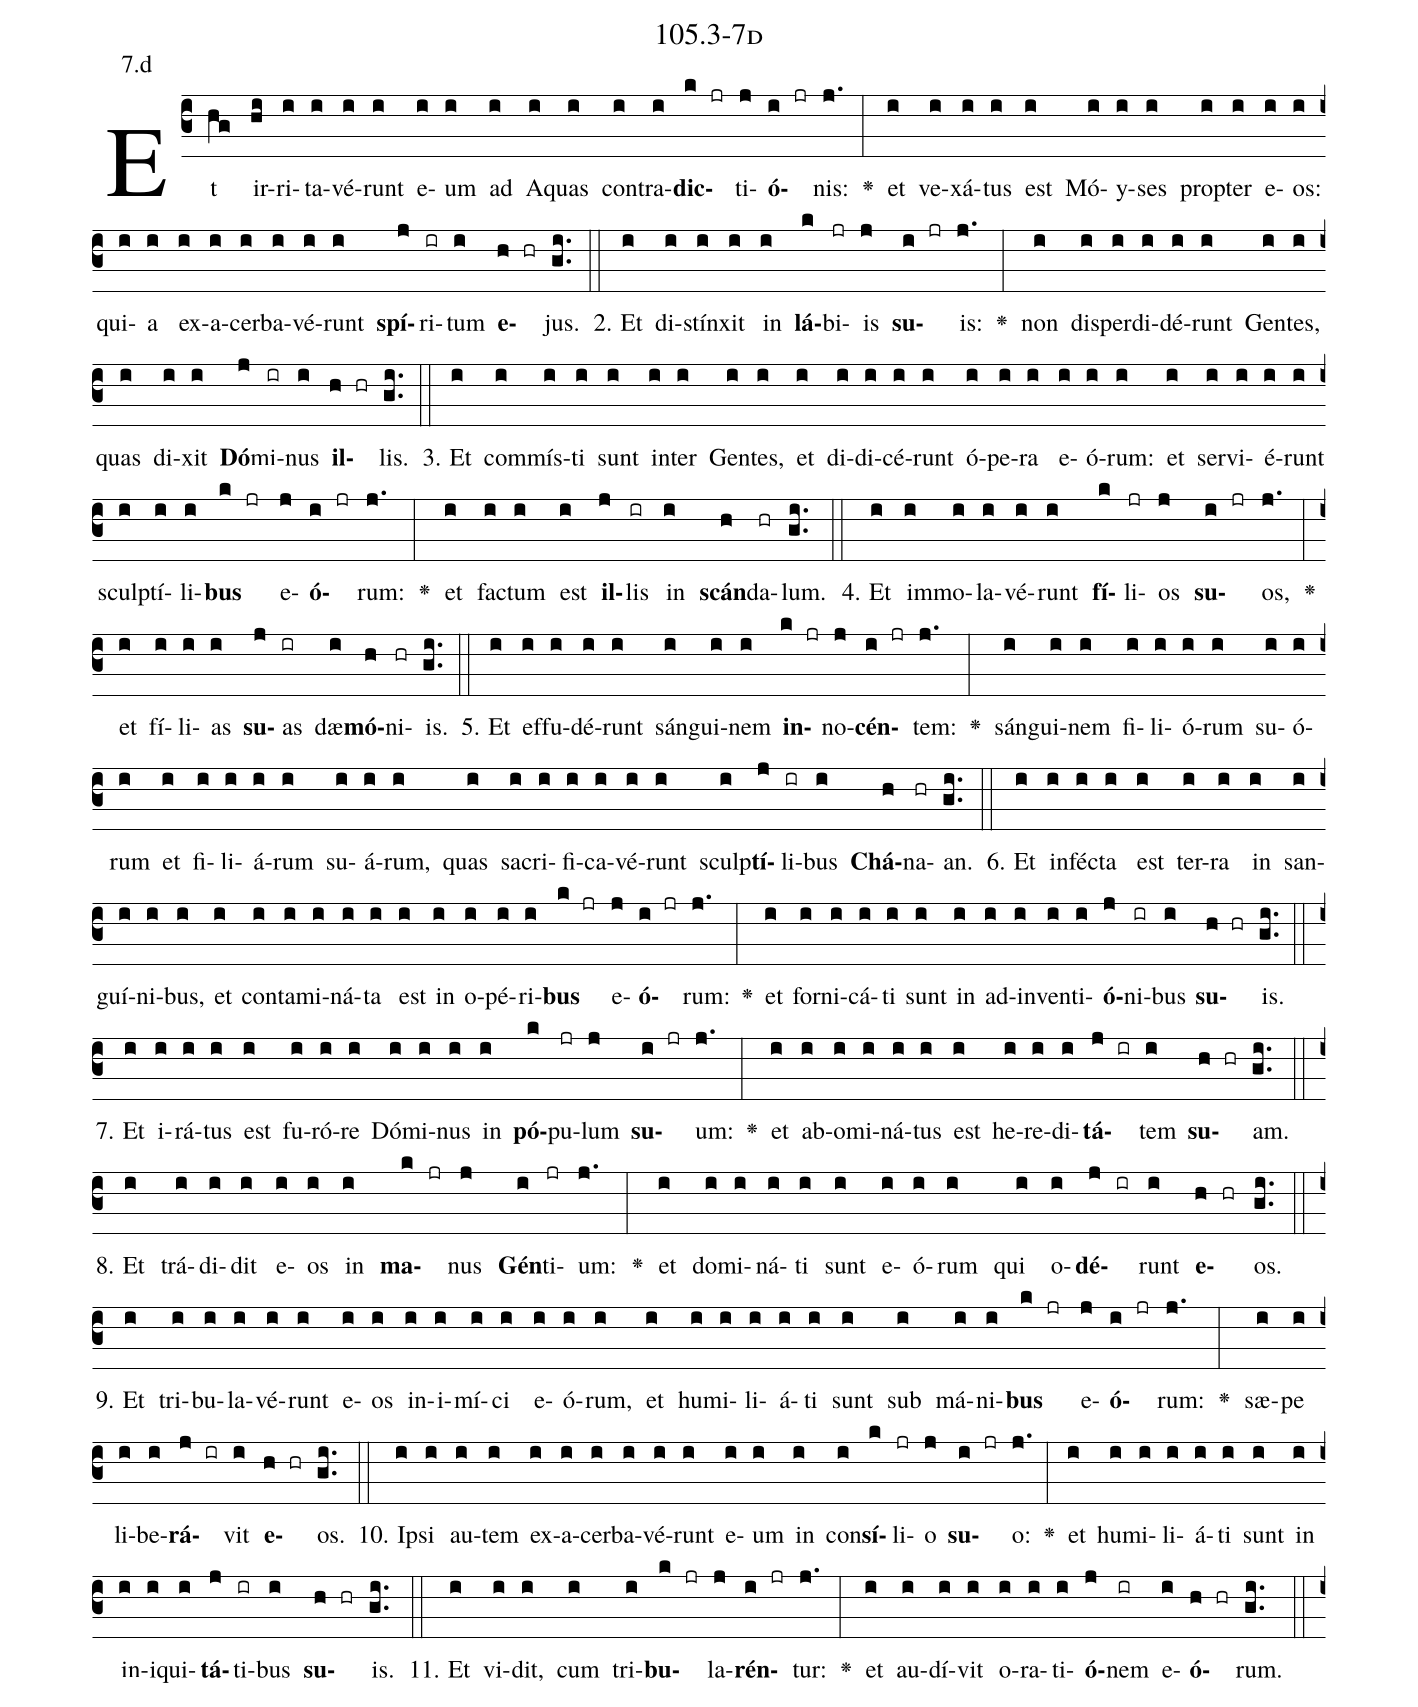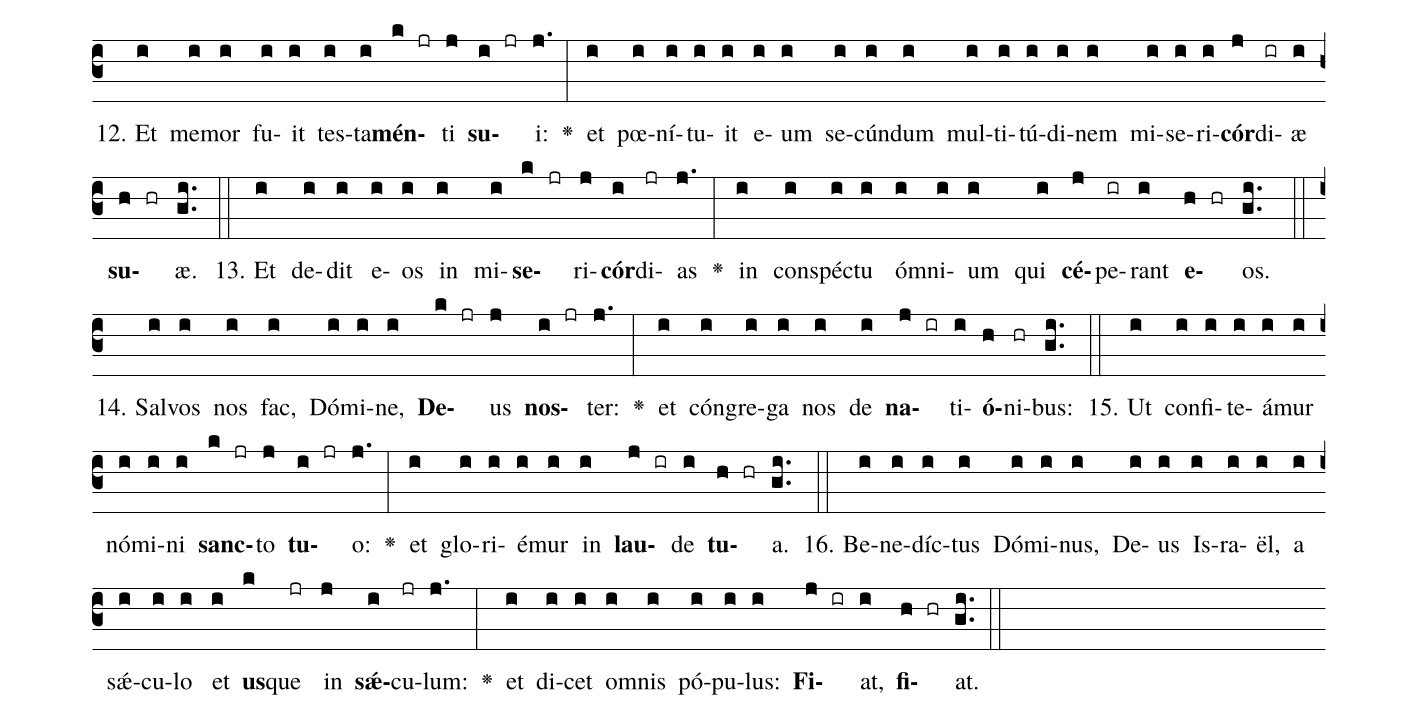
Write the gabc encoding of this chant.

name: 105.3-7d;
annotation: 7.d;
%%
(c3)Et(hg) ir(hi)ri(i)ta(i)vé(i)runt(i) e(i)um(i) ad(i) A(i)quas(i) con(i)tra(i)<b>dic</b>(k jr)ti(j)<b>ó</b>(i jr)nis:(j.) <v>\greheightstar</v>(:) et(i) ve(i)xá(i)tus(i) est(i) Mó(i)y(i)ses(i) prop(i)ter(i) e(i)os:(i) qui(i)a(i) ex(i)a(i)cer(i)ba(i)vé(i)runt(i) <b>spí</b>(j)ri(ir)tum(i) <b>e</b>(h hr)jus.(gi..) (::)
2. Et(i) di(i)stín(i)xit(i) in(i) <b>lá</b>(k)bi(jr)is(j) <b>su</b>(i jr)is:(j.) <v>\greheightstar</v>(:) non(i) dis(i)per(i)di(i)dé(i)runt(i) Gen(i)tes,(i) quas(i) di(i)xit(i) <b>Dó</b>(j)mi(ir)nus(i) <b>il</b>(h hr)lis.(gi..) (::)
3. Et(i) com(i)mís(i)ti(i) sunt(i) in(i)ter(i) Gen(i)tes,(i) et(i) di(i)di(i)cé(i)runt(i) ó(i)pe(i)ra(i) e(i)ó(i)rum:(i) et(i) ser(i)vi(i)é(i)runt(i) sculp(i)tí(i)li(i)<b>bus</b>(k jr) e(j)<b>ó</b>(i jr)rum:(j.) <v>\greheightstar</v>(:) et(i) fac(i)tum(i) est(i) <b>il</b>(j)lis(ir) in(i) <b>scán</b>(h)da(hr)lum.(gi..) (::)
4. Et(i) im(i)mo(i)la(i)vé(i)runt(i) <b>fí</b>(k)li(jr)os(j) <b>su</b>(i jr)os,(j.) <v>\greheightstar</v>(:) et(i) fí(i)li(i)as(i) <b>su</b>(j)as(ir) dæ(i)<b>mó</b>(h)ni(hr)is.(gi..) (::)
5. Et(i) ef(i)fu(i)dé(i)runt(i) sán(i)gui(i)nem(i) <b>in</b>(k jr)no(j)<b>cén</b>(i jr)tem:(j.) <v>\greheightstar</v>(:) sán(i)gui(i)nem(i) fi(i)li(i)ó(i)rum(i) su(i)ó(i)rum(i) et(i) fi(i)li(i)á(i)rum(i) su(i)á(i)rum,(i) quas(i) sa(i)cri(i)fi(i)ca(i)vé(i)runt(i) sculp(i)<b>tí</b>(j)li(ir)bus(i) <b>Chá</b>(h)na(hr)an.(gi..) (::)
6. Et(i) in(i)féc(i)ta(i) est(i) ter(i)ra(i) in(i) san(i)guí(i)ni(i)bus,(i) et(i) con(i)ta(i)mi(i)ná(i)ta(i) est(i) in(i) o(i)pé(i)ri(i)<b>bus</b>(k jr) e(j)<b>ó</b>(i jr)rum:(j.) <v>\greheightstar</v>(:) et(i) for(i)ni(i)cá(i)ti(i) sunt(i) in(i) ad(i)in(i)ven(i)ti(i)<b>ó</b>(j)ni(ir)bus(i) <b>su</b>(h hr)is.(gi..) (::)
7. Et(i) i(i)rá(i)tus(i) est(i) fu(i)ró(i)re(i) Dó(i)mi(i)nus(i) in(i) <b>pó</b>(k)pu(jr)lum(j) <b>su</b>(i jr)um:(j.) <v>\greheightstar</v>(:) et(i) ab(i)o(i)mi(i)ná(i)tus(i) est(i) he(i)re(i)di(i)<b>tá</b>(j ir)tem(i) <b>su</b>(h hr)am.(gi..) (::)
8. Et(i) trá(i)di(i)dit(i) e(i)os(i) in(i) <b>ma</b>(k jr)nus(j) <b>Gén</b>(i)ti(jr)um:(j.) <v>\greheightstar</v>(:) et(i) do(i)mi(i)ná(i)ti(i) sunt(i) e(i)ó(i)rum(i) qui(i) o(i)<b>dé</b>(j ir)runt(i) <b>e</b>(h hr)os.(gi..) (::)
9. Et(i) tri(i)bu(i)la(i)vé(i)runt(i) e(i)os(i) in(i)i(i)mí(i)ci(i) e(i)ó(i)rum,(i) et(i) hu(i)mi(i)li(i)á(i)ti(i) sunt(i) sub(i) má(i)ni(i)<b>bus</b>(k jr) e(j)<b>ó</b>(i jr)rum:(j.) <v>\greheightstar</v>(:) sæ(i)pe(i) li(i)be(i)<b>rá</b>(j ir)vit(i) <b>e</b>(h hr)os.(gi..) (::)
10. Ip(i)si(i) au(i)tem(i) ex(i)a(i)cer(i)ba(i)vé(i)runt(i) e(i)um(i) in(i) con(i)<b>sí</b>(k)li(jr)o(j) <b>su</b>(i jr)o:(j.) <v>\greheightstar</v>(:) et(i) hu(i)mi(i)li(i)á(i)ti(i) sunt(i) in(i) in(i)i(i)qui(i)<b>tá</b>(j)ti(ir)bus(i) <b>su</b>(h hr)is.(gi..) (::)
11. Et(i) vi(i)dit,(i) cum(i) tri(i)<b>bu</b>(k jr)la(j)<b>rén</b>(i jr)tur:(j.) <v>\greheightstar</v>(:) et(i) au(i)dí(i)vit(i) o(i)ra(i)ti(i)<b>ó</b>(j)nem(ir) e(i)<b>ó</b>(h hr)rum.(gi..) (::)
12. Et(i) me(i)mor(i) fu(i)it(i) tes(i)ta(i)<b>mén</b>(k jr)ti(j) <b>su</b>(i jr)i:(j.) <v>\greheightstar</v>(:) et(i) pœ(i)ní(i)tu(i)it(i) e(i)um(i) se(i)cún(i)dum(i) mul(i)ti(i)tú(i)di(i)nem(i) mi(i)se(i)ri(i)<b>cór</b>(j)di(ir)æ(i) <b>su</b>(h hr)æ.(gi..) (::)
13. Et(i) de(i)dit(i) e(i)os(i) in(i) mi(i)<b>se</b>(k jr)ri(j)<b>cór</b>(i)di(jr)as(j.) <v>\greheightstar</v>(:) in(i) con(i)spéc(i)tu(i) óm(i)ni(i)um(i) qui(i) <b>cé</b>(j)pe(ir)rant(i) <b>e</b>(h hr)os.(gi..) (::)
14. Sal(i)vos(i) nos(i) fac,(i) Dó(i)mi(i)ne,(i) <b>De</b>(k jr)us(j) <b>nos</b>(i jr)ter:(j.) <v>\greheightstar</v>(:) et(i) cón(i)gre(i)ga(i) nos(i) de(i) <b>na</b>(j ir)ti(i)<b>ó</b>(h)ni(hr)bus:(gi..) (::)
15. Ut(i) con(i)fi(i)te(i)á(i)mur(i) nó(i)mi(i)ni(i) <b>sanc</b>(k jr)to(j) <b>tu</b>(i jr)o:(j.) <v>\greheightstar</v>(:) et(i) glo(i)ri(i)é(i)mur(i) in(i) <b>lau</b>(j ir)de(i) <b>tu</b>(h hr)a.(gi..) (::)
16. Be(i)ne(i)díc(i)tus(i) Dó(i)mi(i)nus,(i) De(i)us(i) Is(i)ra(i)ël,(i) a(i) sǽ(i)cu(i)lo(i) et(i) <b>us</b>(k)que(jr) in(j) <b>sǽ</b>(i)cu(jr)lum:(j.) <v>\greheightstar</v>(:) et(i) di(i)cet(i) om(i)nis(i) pó(i)pu(i)lus:(i) <b>Fi</b>(j ir)at,(i) <b>fi</b>(h hr)at.(gi..) (::)
